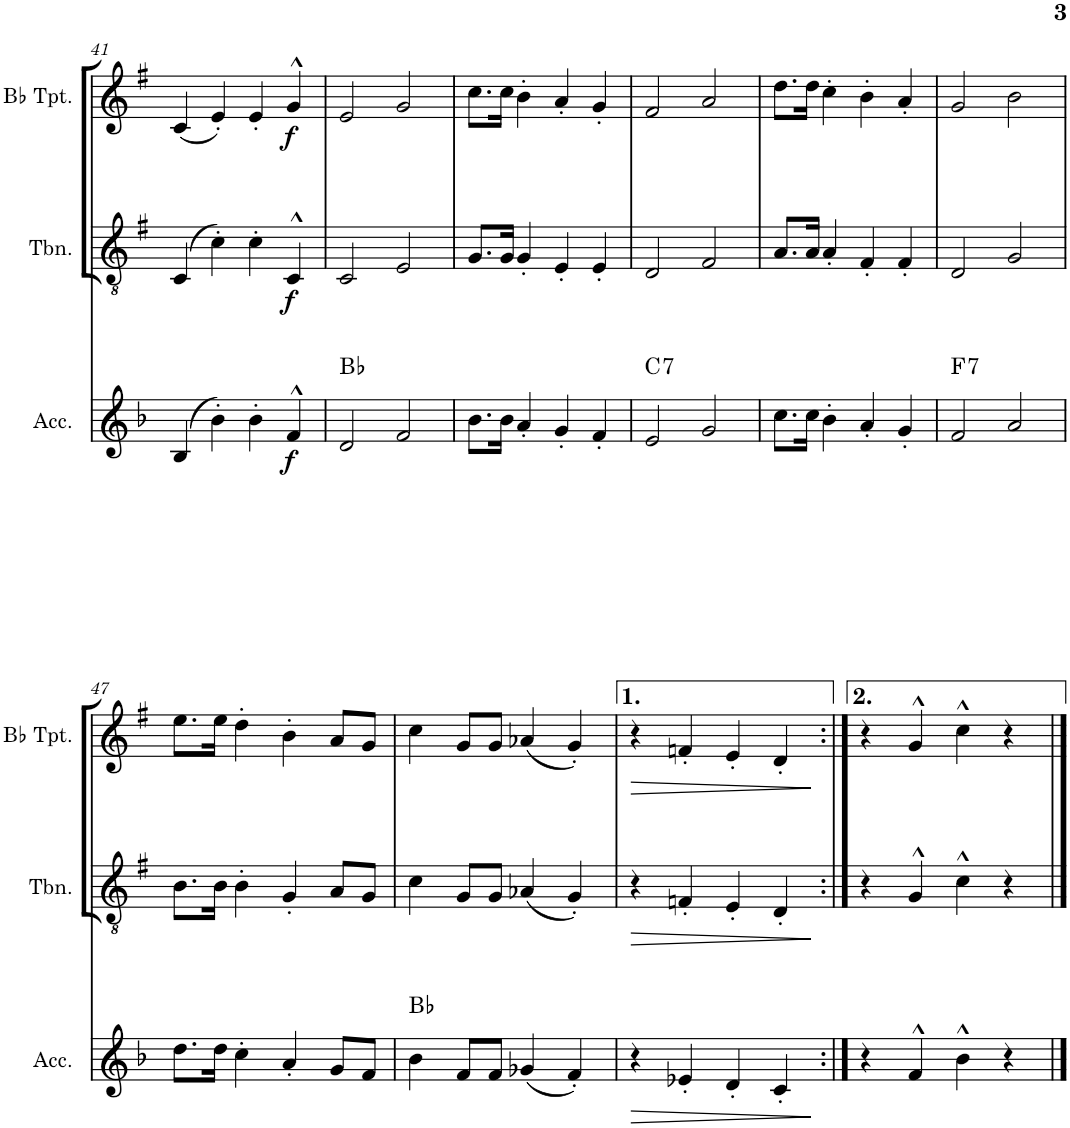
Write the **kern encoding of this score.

**kern	**dynam	**harte	**kern	**dynam	**kern	**dynam
*part3	*part3	*part3	*part2	*part2	*part1	*part1
*staff3	*staff3	*	*staff2	*staff2	*staff1	*staff1
*I"Accordion	*	*	*I"Trombone	*	*I"Bb Trumpet	*
*I'Acc.	*	*	*I'Tbn.	*	*I'Bb Tpt.	*
!!LO:PB:g=z
*clefG2	*	*	*clefGv2	*	*clefG2	*
*	*	*	*Trd1c2	*	*Trd1c2	*
*k[b-]	*	*	*k[f#]	*	*k[f#]	*
*M4/4	*	*	*M4/4	*	*M4/4	*
=41	=41	=41	=41	=41	=41	=41
(4B-/	.	.	(4C/	.	(4c/	.
4b-'\)	.	.	4c'\)	.	4e'/)	.
4b-'\	.	.	4c'\	.	4e'/	.
!	!LO:DY:b	!	!	!LO:DY:b	!	!LO:DY:b
4f^^/	f	.	4C^^/	f	4g^^/	f
=42	=42	=42	=42	=42	=42	=42
2d/	.	Bb:maj	2C/	.	2e/	.
2f/	.	.	2E/	.	2g/	.
=43	=43	=43	=43	=43	=43	=43
8.b-\L	.	.	8.G/L	.	8.cc\L	.
16b-\Jk	.	.	16G/Jk	.	16cc\Jk	.
4a'/	.	.	4G'/	.	4b'\	.
4g'/	.	.	4E'/	.	4a'/	.
4f'/	.	.	4E'/	.	4g'/	.
=44	=44	=44	=44	=44	=44	=44
!	!	!LO:H:kt=7	!	!	!	!
2e/	.	C:7	2D/	.	2f#/	.
2g/	.	.	2F#/	.	2a/	.
=45	=45	=45	=45	=45	=45	=45
8.cc\L	.	.	8.A/L	.	8.dd\L	.
16cc\Jk	.	.	16A/Jk	.	16dd\Jk	.
4b-'\	.	.	4A'/	.	4cc'\	.
4a'/	.	.	4F#'/	.	4b'\	.
4g'/	.	.	4F#'/	.	4a'/	.
=46	=46	=46	=46	=46	=46	=46
!	!	!LO:H:kt=7	!	!	!	!
2f/	.	F:7	2D/	.	2g/	.
2a/	.	.	2G/	.	2b\	.
!!LO:LB:g=z
=47	=47	=47	=47	=47	=47	=47
8.dd\L	.	.	8.B\L	.	8.ee\L	.
16dd\Jk	.	.	16B\Jk	.	16ee\Jk	.
4cc'\	.	.	4B'\	.	4dd'\	.
4a'/	.	.	4G'/	.	4b'\	.
8g/L	.	.	8A/L	.	8a/L	.
8f/J	.	.	8G/J	.	8g/J	.
=48	=48	=48	=48	=48	=48	=48
4b-\	.	Bb:maj	4c\	.	4cc\	.
8f/L	.	.	8G/L	.	8g/L	.
8f/J	.	.	8G/J	.	8g/J	.
(4g-X/	.	.	(4A-X/	.	(4a-X/	.
4f'/)	.	.	4G'/)	.	4g'/)	.
=49	=49	=49	=49	=49	=49	=49
!	!LO:HP:b	!	!	!LO:HP:b	!	!LO:HP:b
4r	>	.	4r	>	4r	>
4e-X'/	.	.	4Fn'/	.	4fn'/	.
4d'/	.	.	4E'/	.	4e'/	.
4c'/	.	.	4D'/	.	4d'/	.
.	]	.	.	]	.	]
=50:|!	=50:|!	=50:|!	=50:|!	=50:|!	=50:|!	=50:|!
4r	.	.	4r	.	4r	.
4f^^/	.	.	4G^^/	.	4g^^/	.
4b-^^\	.	.	4c^^\	.	4cc^^\	.
4r	.	.	4r	.	4r	.
==	==	==	==	==	==	==
*-	*-	*-	*-	*-	*-	*-
